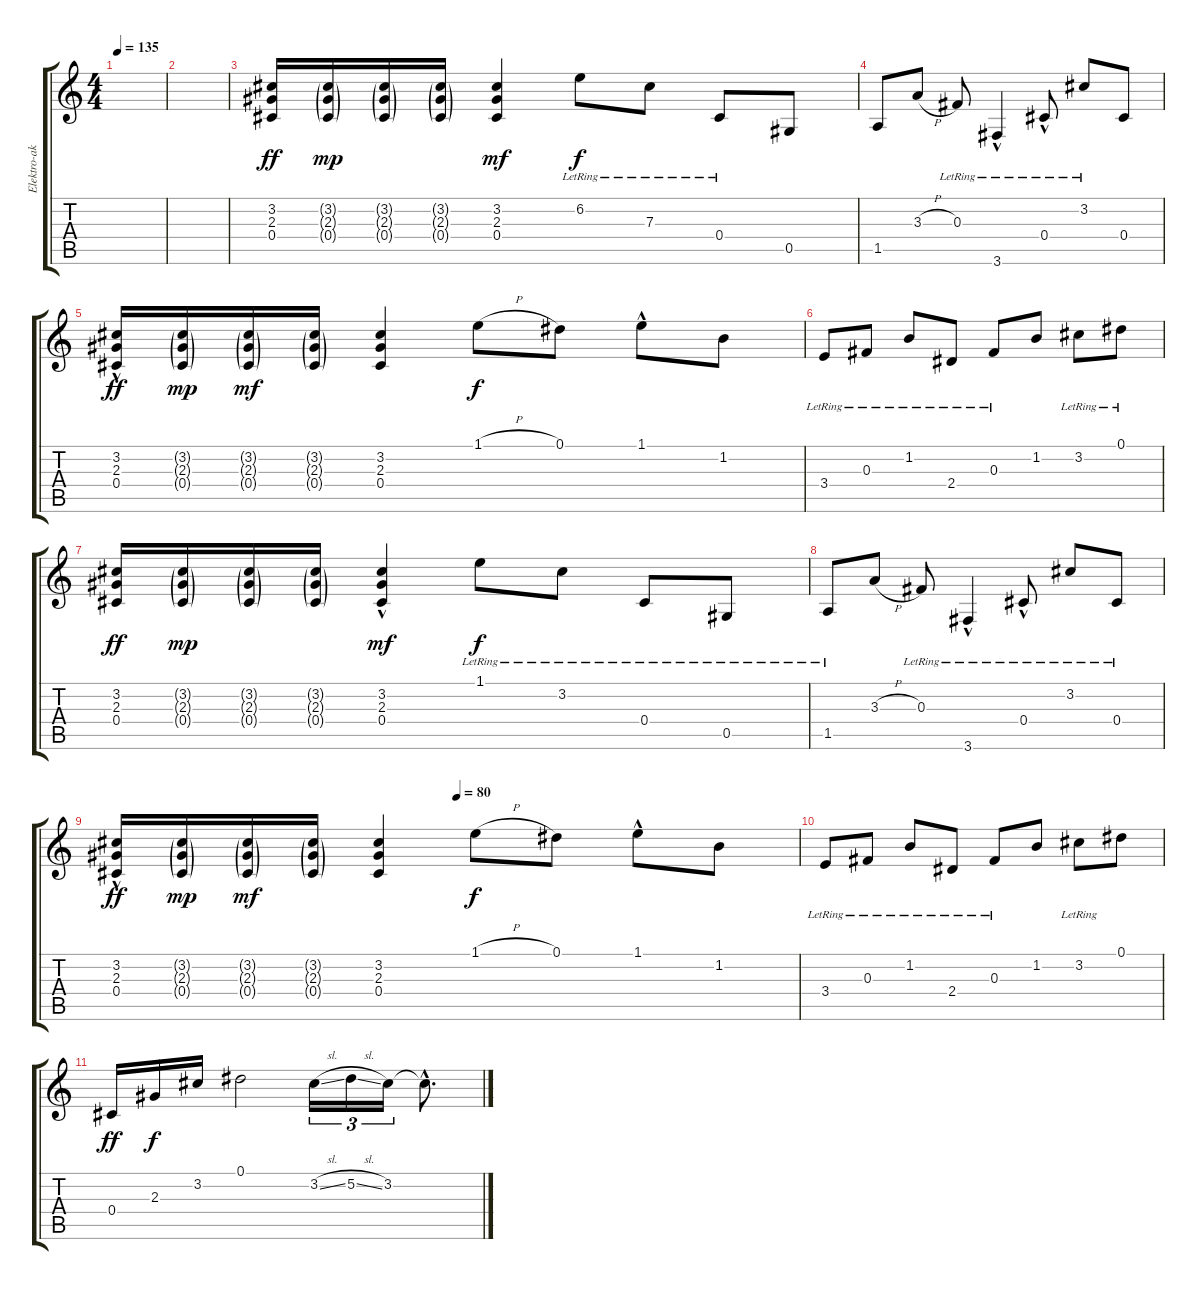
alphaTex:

\track ("Elektro-akusztikus gitár" "Elektro-ak") {instrument acousticguitarnylon}
\staff {score tabs}
\tuning (Eb4 Bb3 Gb3 Db3 Ab2 Eb2) {hide}
\ts (4 4)
\tempo 135
\clef g2
\ks c
|
|
(3.2 2.3 0.4).16{dy ff} (3.2{g} 2.3{g} 0.4{g}).16{dy mp} (3.2{g} 2.3{g} 0.4{g}).16 (3.2{g} 2.3{g} 0.4{g}).16 (3.2 2.3 0.4).4{dy mf} 6.2{lr}.8{dy f} 7.3{lr}.8 0.4{lr}.8 0.5.8 |
1.5.8 3.3{h}.8 0.3{lr}.8 3.6{hac lr}.4 0.4{hac lr}.8 3.2{lr}.8 0.4.8 |
(3.2{hac} 2.3{hac} 0.4{hac}).16{dy ff} (3.2{g} 2.3{g} 0.4{g}).16{dy mp} (3.2{g} 2.3{g} 0.4{g}).16{dy mf} (3.2{g} 2.3{g} 0.4{g}).16 (3.2 2.3 0.4).4 1.1{h}.8{dy f} 0.1.8 1.1{hac}.8 1.2.8 |
3.4{lr}.8 0.3{lr}.8 1.2{lr}.8 2.4{lr}.8 0.3{lr}.8 1.2.8 3.2{lr}.8 0.1{lr}.8 |
(3.2 2.3 0.4).16{dy ff} (3.2{g} 2.3{g} 0.4{g}).16{dy mp} (3.2{g} 2.3{g} 0.4{g}).16 (3.2{g} 2.3{g} 0.4{g}).16 (3.2 2.3{hac} 0.4{hac}).4{dy mf} 1.1{lr}.8{dy f} 3.2{lr}.8 0.4{lr}.8 0.5{lr}.8 |
1.5{lr}.8 3.3{h}.8 0.3{lr}.8 3.6{hac lr}.4 0.4{hac lr}.8 3.2{lr}.8 0.4{lr}.8 |
\tempo (80 0.5)
(3.2{hac} 2.3{hac} 0.4{hac}).16{dy ff} (3.2{g} 2.3{g} 0.4{g}).16{dy mp} (3.2{g} 2.3{g} 0.4{g}).16{dy mf} (3.2{g} 2.3{g} 0.4{g}).16 (3.2 2.3 0.4).4 1.1{h}.8{dy f} 0.1.8 1.1{hac}.8 1.2.8 |
3.4{lr}.8 0.3{lr}.8 1.2{lr}.8 2.4{lr}.8 0.3{lr}.8 1.2.8 3.2{lr}.8 0.1.8 |
0.4.16{dy ff} 2.3.16{dy f} 3.2.16 0.1.2 3.2{sl}.16{tu (3 2)} 5.2{sl}.16{tu (3 2)} 3.2.16{tu (3 2)} 3.2{hac t}.8{d}
